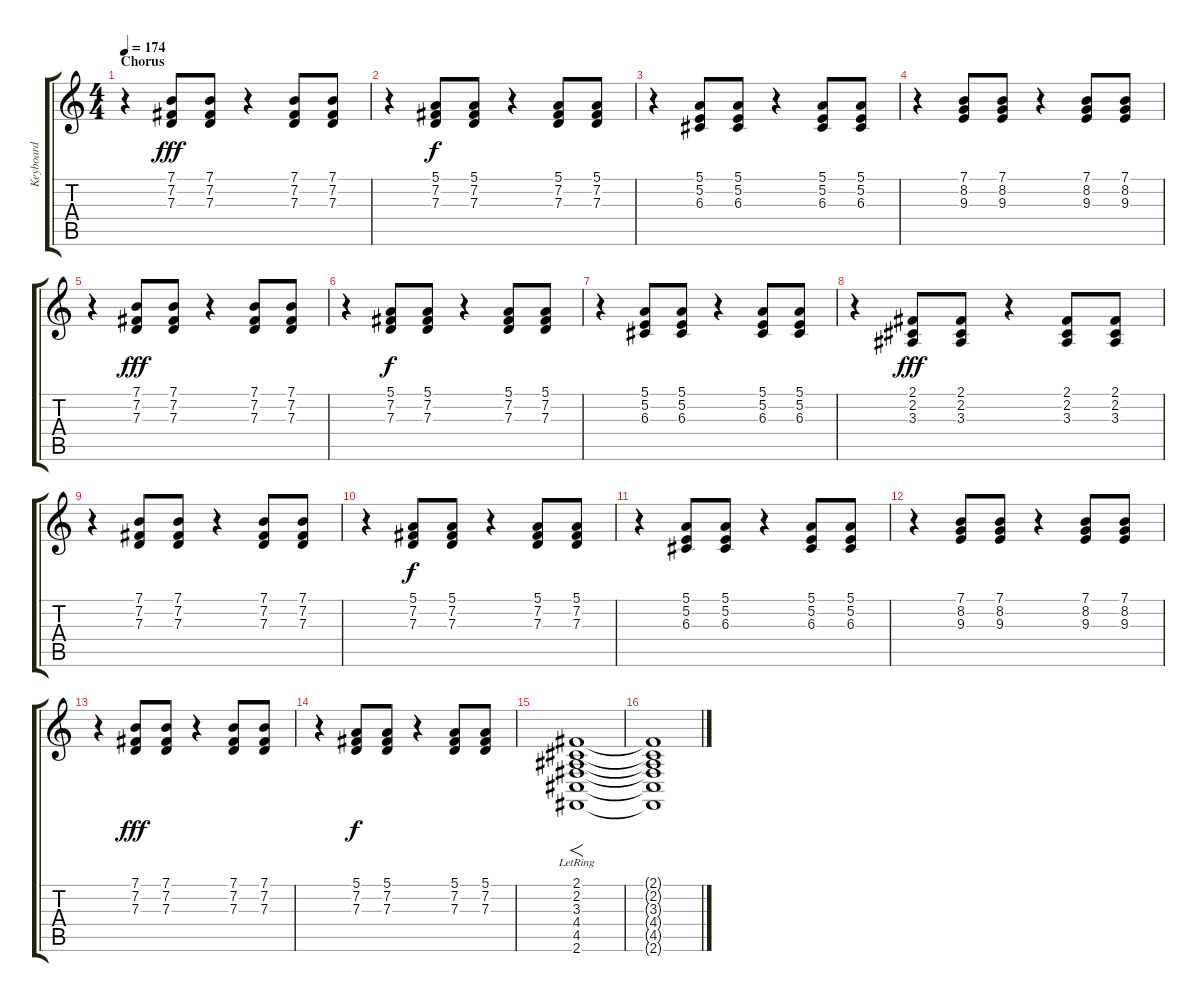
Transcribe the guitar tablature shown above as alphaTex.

\track ("Keyboard" "Keyboard") {instrument accordion}
\staff {score tabs}
\tuning (E4 B3 G3 D3 A2 E2) {hide}
\ts (4 4)
\section ("" "Chorus")
\tempo 174
\clef g2
\ks c
r.4{dy fff} (7.1 7.2 7.3).8 (7.1 7.2 7.3).8 r.4 (7.1 7.2 7.3).8 (7.1 7.2 7.3).8 |
r.4 (5.1 7.2 7.3).8{dy f} (5.1 7.2 7.3).8 r.4 (5.1 7.2 7.3).8 (5.1 7.2 7.3).8 |
r.4 (5.1 5.2 6.3).8 (5.1 5.2 6.3).8 r.4 (5.1 5.2 6.3).8 (5.1 5.2 6.3).8 |
r.4 (7.1 8.2 9.3).8 (7.1 8.2 9.3).8 r.4 (7.1 8.2 9.3).8 (7.1 8.2 9.3).8 |
r.4 (7.1 7.2 7.3).8{dy fff} (7.1 7.2 7.3).8 r.4 (7.1 7.2 7.3).8 (7.1 7.2 7.3).8 |
r.4 (5.1 7.2 7.3).8{dy f} (5.1 7.2 7.3).8 r.4 (5.1 7.2 7.3).8 (5.1 7.2 7.3).8 |
r.4 (5.1 5.2 6.3).8 (5.1 5.2 6.3).8 r.4 (5.1 5.2 6.3).8 (5.1 5.2 6.3).8 |
r.4 (2.1 2.2 3.3).8{dy fff} (2.1 2.2 3.3).8 r.4 (2.1 2.2 3.3).8 (2.1 2.2 3.3).8 |
r.4 (7.1 7.2 7.3).8 (7.1 7.2 7.3).8 r.4 (7.1 7.2 7.3).8 (7.1 7.2 7.3).8 |
r.4 (5.1 7.2 7.3).8{dy f} (5.1 7.2 7.3).8 r.4 (5.1 7.2 7.3).8 (5.1 7.2 7.3).8 |
r.4 (5.1 5.2 6.3).8 (5.1 5.2 6.3).8 r.4 (5.1 5.2 6.3).8 (5.1 5.2 6.3).8 |
r.4 (7.1 8.2 9.3).8 (7.1 8.2 9.3).8 r.4 (7.1 8.2 9.3).8 (7.1 8.2 9.3).8 |
r.4 (7.1 7.2 7.3).8{dy fff} (7.1 7.2 7.3).8 r.4 (7.1 7.2 7.3).8 (7.1 7.2 7.3).8 |
r.4 (5.1 7.2 7.3).8{dy f} (5.1 7.2 7.3).8 r.4 (5.1 7.2 7.3).8 (5.1 7.2 7.3).8 |
(2.1{lr} 2.2{lr} 3.3{lr} 4.4{lr} 4.5{lr} 2.6{lr}).1{f} |
(2.1{t} 2.2{t} 3.3{t} 4.4{t} 4.5{t} 2.6{t}).1
